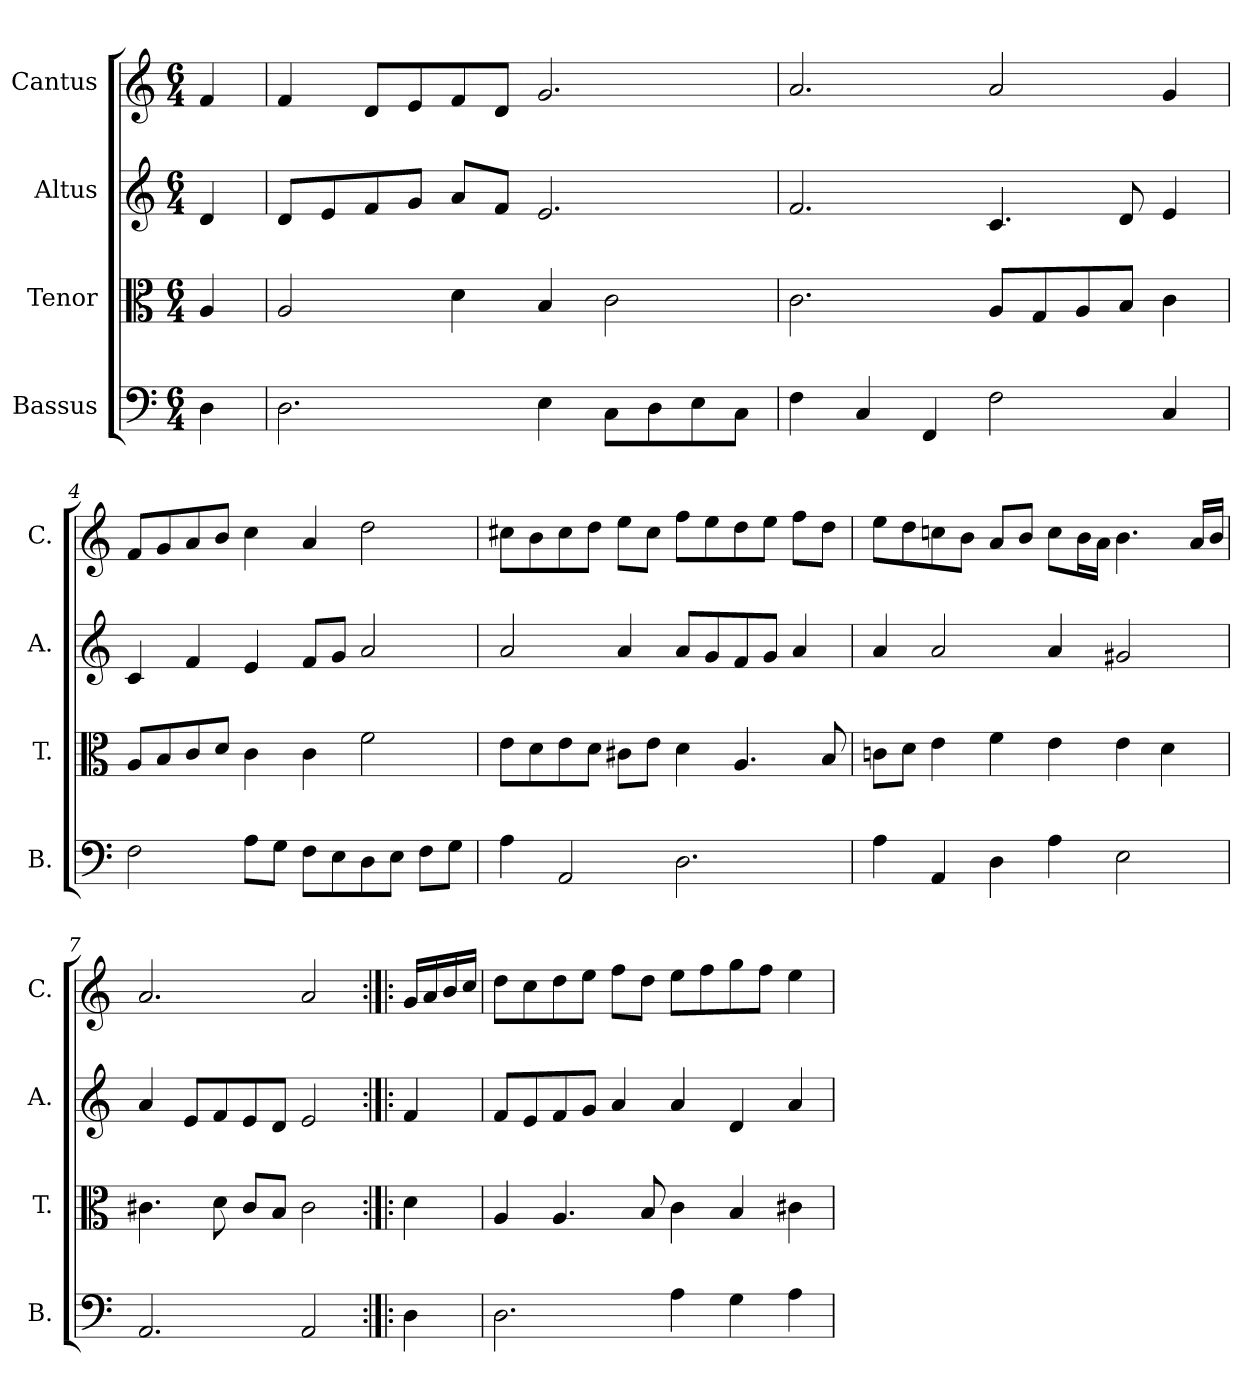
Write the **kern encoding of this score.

**kern	**kern	**kern	**kern
*part4	*part3	*part2	*part1
*staff4	*staff3	*staff2	*staff1
*I"Bassus	*I"Tenor	*I"Altus	*I"Cantus
*I'B.	*I'T.	*I'A.	*I'C.
*clefF4	*clefC3	*clefG2	*clefG2
*k[]	*k[]	*k[]	*k[]
*M6/4	*M6/4	*M6/4	*M6/4
=1	=1	=1	=1
4D\	4A/	4d/	4f/
=2	=2	=2	=2
2.D\	2A/	8d/L	4f/
.	.	8e/	.
.	.	8f/	8d/L
.	.	8g/J	8e/
.	4d\	8a/L	8f/
.	.	8f/J	8d/J
4E\	4B/	2.e/	2.g/
8C\L	2c\	.	.
8D\	.	.	.
8E\	.	.	.
8C\J	.	.	.
=3	=3	=3	=3
4F\	2.c\	2.f/	2.a/
4C/	.	.	.
4FF/	.	.	.
2F\	8A/L	4.c/	2a/
.	8G/	.	.
.	8A/	.	.
.	8B/J	8d/	.
4C/	4c\	4e/	4g/
=4	=4	=4	=4
2F\	8A/L	4c/	8f/L
.	8B/	.	8g/
.	8c/	4f/	8a/
.	8d/J	.	8b/J
8A\L	4c\	4e/	4cc\
8G\J	.	.	.
8F\L	4c\	8f/L	4a/
8E\	.	8g/J	.
8D\	2f\	2a/	2dd\
8E\J	.	.	.
8F\L	.	.	.
8G\J	.	.	.
=5	=5	=5	=5
4A\	8e\L	2a/	8cc#X\L
.	8d\	.	8b\
2AA/	8e\	.	8cc#\
.	8d\J	.	8dd\J
.	8c#X\L	4a/	8ee\L
.	8e\J	.	8cc#\J
2.D\	4d\	8a/L	8ff\L
.	.	8g/	8ee\
.	4.A/	8f/	8dd\
.	.	8g/J	8ee\J
.	.	4a/	8ff\L
.	8B/	.	8dd\J
=6	=6	=6	=6
4A\	8cn\L	4a/	8ee\L
.	8d\J	.	8dd\
4AA/	4e\	2a/	8ccn\
.	.	.	8b\J
4D\	4f\	.	8a/L
.	.	.	8b/J
4A\	4e\	4a/	8cc\L
.	.	.	16b\L
.	.	.	16a\JJ
2E\	4e\	2g#X/	4.b\
.	4d\	.	.
.	.	.	16a/LL
.	.	.	16b/JJ
=7	=7	=7	=7
2.AA/	4.c#X\	4a/	2.a/
.	.	8e/L	.
.	8d\	8f/	.
.	8c#/L	8e/	.
.	8B/J	8d/J	.
2AA/	2c#\	2e/	2a/
=8:|!|:	=8:|!|:	=8:|!|:	=8:|!|:
4D\	4d\	4f/	16g/LL
.	.	.	16a/
.	.	.	16b/
.	.	.	16cc/JJ
=9	=9	=9	=9
2.D\	4A/	8f/L	8dd\L
.	.	8e/	8cc\
.	4.A/	8f/	8dd\
.	.	8g/J	8ee\J
.	.	4a/	8ff\L
.	8B/	.	8dd\J
4A\	4c\	4a/	8ee\L
.	.	.	8ff\
4G\	4B/	4d/	8gg\
.	.	.	8ff\J
4A\	4c#X\	4a/	4ee\
=	=	=	=
*-	*-	*-	*-
